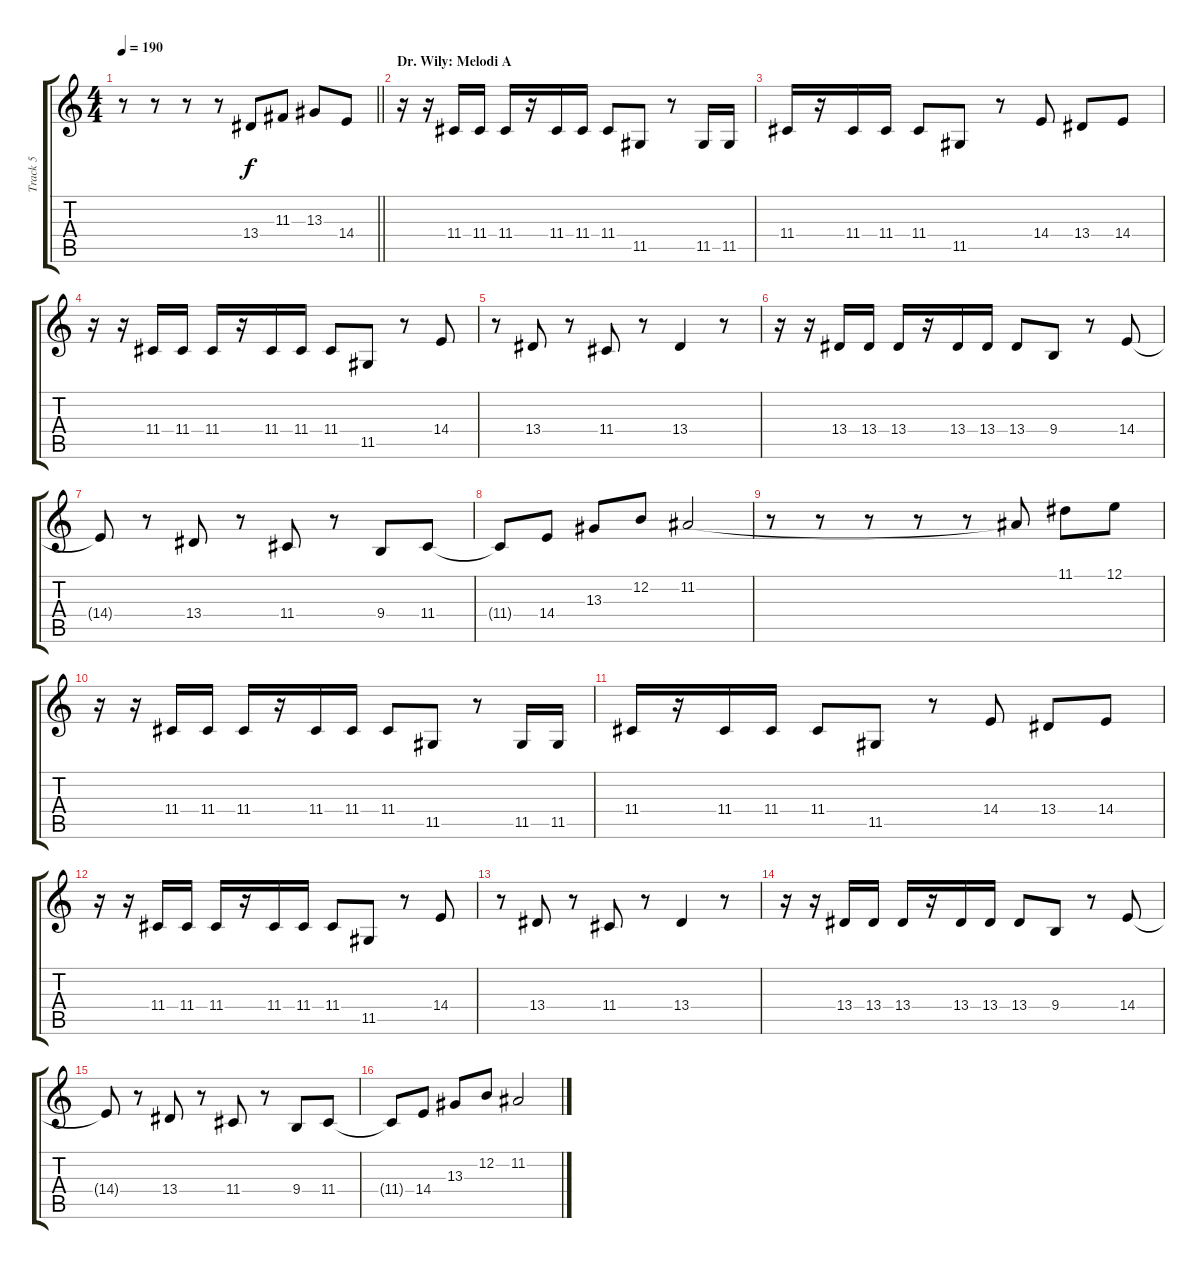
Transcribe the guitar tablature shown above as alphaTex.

\track ("Track 5" "Track 5") {instrument lead2sawtooth}
\staff {score tabs}
\tuning (E4 B3 G3 D3 A2 E2) {hide}
\ts (4 4)
\tempo 190
\clef g2
\barLineRight lightlight
\ks c
r.8{dy f instrument lead2sawtooth} r.8 r.8 r.8 13.4.8 11.3.8 13.3.8 14.4.8 |
\section ("" "Dr. Wily: Melodi A")
r.16 r.16 11.4.16 11.4.16 11.4.16 r.16 11.4.16 11.4.16 11.4.8 11.5.8 r.8 11.5.16 11.5.16 |
11.4.16 r.16 11.4.16 11.4.16 11.4.8 11.5.8 r.8 14.4.8 13.4.8 14.4.8 |
r.16 r.16 11.4.16 11.4.16 11.4.16 r.16 11.4.16 11.4.16 11.4.8 11.5.8 r.8 14.4.8 |
r.8 13.4.8 r.8 11.4.8 r.8 13.4.4 r.8 |
r.16 r.16 13.4.16 13.4.16 13.4.16 r.16 13.4.16 13.4.16 13.4.8 9.4.8 r.8 14.4.8 |
14.4{t}.8 r.8 13.4.8 r.8 11.4.8 r.8 9.4.8 11.4.8 |
11.4{t}.8 14.4.8 13.3.8 12.2.8 11.2.2 |
r.8 r.8 r.8 r.8 r.8 11.2{t}.8 11.1.8 12.1.8 |
r.16 r.16 11.4.16 11.4.16 11.4.16 r.16 11.4.16 11.4.16 11.4.8 11.5.8 r.8 11.5.16 11.5.16 |
11.4.16 r.16 11.4.16 11.4.16 11.4.8 11.5.8 r.8 14.4.8 13.4.8 14.4.8 |
r.16 r.16 11.4.16 11.4.16 11.4.16 r.16 11.4.16 11.4.16 11.4.8 11.5.8 r.8 14.4.8 |
r.8 13.4.8 r.8 11.4.8 r.8 13.4.4 r.8 |
r.16 r.16 13.4.16 13.4.16 13.4.16 r.16 13.4.16 13.4.16 13.4.8 9.4.8 r.8 14.4.8 |
14.4{t}.8 r.8 13.4.8 r.8 11.4.8 r.8 9.4.8 11.4.8 |
11.4{t}.8 14.4.8 13.3.8 12.2.8 11.2.2
